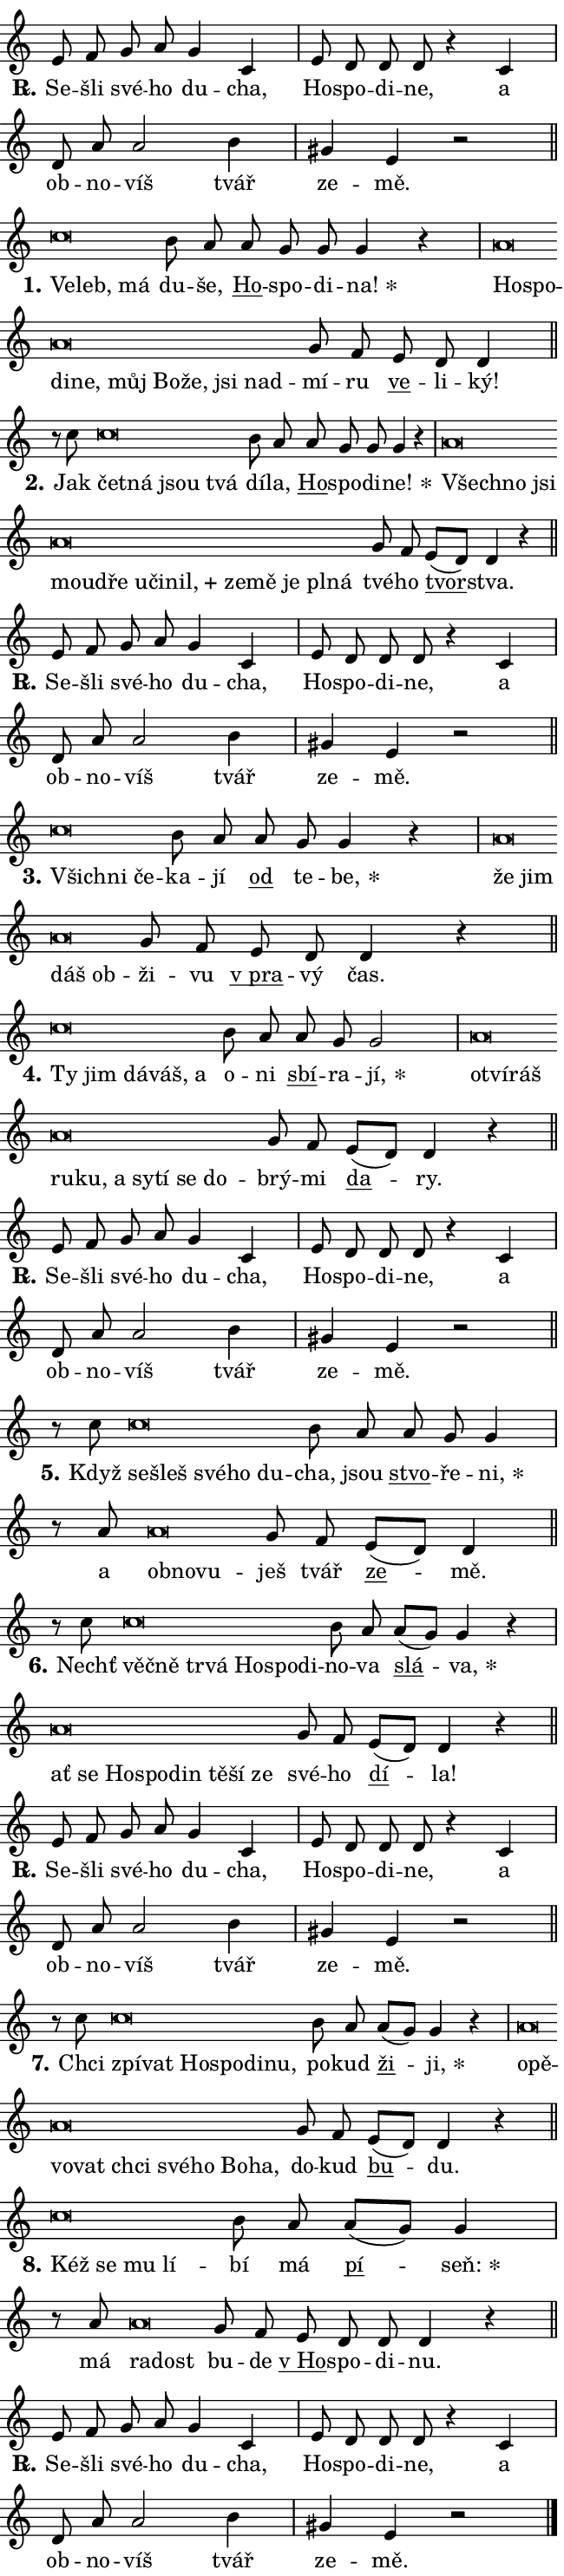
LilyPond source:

\version "2.24.0"
\header { tagline = "" }
\paper {
  indent = 0\cm
  top-margin = 0\cm
  right-margin = 0.13\cm % to fit lyric hyphens
  bottom-margin = 0\cm
  left-margin = 0\cm
  paper-width = 11\cm
  page-breaking = #ly:one-page-breaking
  system-system-spacing.basic-distance = #11
  score-system-spacing.basic-distance = #11
  ragged-last = ##f
}


%% Author: Thomas Morley
%% https://lists.gnu.org/archive/html/lilypond-user/2020-05/msg00002.html
#(define (line-position grob)
"Returns position of @var[grob} in current system:
   @code{'start}, if at first time-step
   @code{'end}, if at last time-step
   @code{'middle} otherwise
"
  (let* ((col (ly:item-get-column grob))
         (ln (ly:grob-object col 'left-neighbor))
         (rn (ly:grob-object col 'right-neighbor))
         (col-to-check-left (if (ly:grob? ln) ln col))
         (col-to-check-right (if (ly:grob? rn) rn col))
         (break-dir-left
           (and
             (ly:grob-property col-to-check-left 'non-musical #f)
             (ly:item-break-dir col-to-check-left)))
         (break-dir-right
           (and
             (ly:grob-property col-to-check-right 'non-musical #f)
             (ly:item-break-dir col-to-check-right))))
        (cond ((eqv? 1 break-dir-left) 'start)
              ((eqv? -1 break-dir-right) 'end)
              (else 'middle))))

#(define (tranparent-at-line-position vctor)
  (lambda (grob)
  "Relying on @code{line-position} select the relevant enry from @var{vctor}.
Used to determine transparency,"
    (case (line-position grob)
      ((end) (not (vector-ref vctor 0)))
      ((middle) (not (vector-ref vctor 1)))
      ((start) (not (vector-ref vctor 2))))))

noteHeadBreakVisibility =
#(define-music-function (break-visibility)(vector?)
"Makes @code{NoteHead}s transparent relying on @var{break-visibility}"
#{
  \override NoteHead.transparent =
    #(tranparent-at-line-position break-visibility)
#})

#(define delete-ledgers-for-transparent-note-heads
  (lambda (grob)
    "Reads whether a @code{NoteHead} is transparent.
If so this @code{NoteHead} is removed from @code{'note-heads} from
@var{grob}, which is supposed to be @code{LedgerLineSpanner}.
As a result ledgers are not printed for this @code{NoteHead}"
    (let* ((nhds-array (ly:grob-object grob 'note-heads))
           (nhds-list
             (if (ly:grob-array? nhds-array)
                 (ly:grob-array->list nhds-array)
                 '()))
           ;; Relies on the transparent-property being done before
           ;; Staff.LedgerLineSpanner.after-line-breaking is executed.
           ;; This is fragile ...
           (to-keep
             (remove
               (lambda (nhd)
                 (ly:grob-property nhd 'transparent #f))
               nhds-list)))
      ;; TODO find a better method to iterate over grob-arrays, similiar
      ;; to filter/remove etc for lists
      ;; For now rebuilt from scratch
      (set! (ly:grob-object grob 'note-heads)  '())
      (for-each
        (lambda (nhd)
          (ly:pointer-group-interface::add-grob grob 'note-heads nhd))
        to-keep))))

squashNotes = {
  \override NoteHead.X-extent = #'(-0.2 . 0.2)
  \override NoteHead.Y-extent = #'(-0.75 . 0)
  \override NoteHead.stencil =
    #(lambda (grob)
       (let ((pos (ly:grob-property grob 'staff-position)))
         (begin
           (if (< pos -7) (display "ERROR: Lower brevis then expected\n") (display ""))
           (if (<= pos -6) ly:text-interface::print ly:note-head::print))))
}
unSquashNotes = {
  \revert NoteHead.X-extent
  \revert NoteHead.Y-extent
  \revert NoteHead.stencil
}

hideNotes = \noteHeadBreakVisibility #begin-of-line-visible
unHideNotes = \noteHeadBreakVisibility #all-visible

% work-around for resetting accidentals
% https://lilypond.org/doc/v2.23/Documentation/notation/displaying-rhythms#unmetered-music
cadenzaMeasure = {
  \cadenzaOff
  \partial 1024 s1024
  \cadenzaOn
}

#(define-markup-command (accent layout props text) (markup?)
  "Underline accented syllable"
  (interpret-markup layout props
    #{\markup \override #'(offset . 4.3) \underline { #text }#}))

responsum = \markup \concat {
  "R" \hspace #-1.05 \path #0.1 #'((moveto 0 0.07) (lineto 0.9 0.8)) \hspace #0.05 "."
}

spaceSize = #0.6828661417322834 % exact space size for TeX Gyre Schola

\layout {
  \context {
    \Staff
    \remove "Time_signature_engraver"
    \override LedgerLineSpanner.after-line-breaking = #delete-ledgers-for-transparent-note-heads
  }
  \context {
    \Lyrics {
      \override LyricSpace.minimum-distance = \spaceSize
      \override LyricText.font-name = #"TeX Gyre Schola"
      \override LyricText.font-size = 1
      \override StanzaNumber.font-name = #"TeX Gyre Schola Bold"
      \override StanzaNumber.font-size = 1
    }
  }
  \context {
    \Score 
    \override NoteHead.text =
      #(lambda (grob) 
        (let ((pos (ly:grob-property grob 'staff-position)))
          #{\markup {
            \combine
              \halign #-0.55 \raise #(if (= pos -6) 0 0.5) \override #'(thickness . 2) \draw-line #'(3.2 . 0)
              \musicglyph "noteheads.sM1"
          }#}))
  }
}

% magnetic-lyrics.ily
%
%   written by
%     Jean Abou Samra <jean@abou-samra.fr>
%     Werner Lemberg <wl@gnu.org>
%
%   adapted by
%     Jiri Hon <jiri.hon@gmail.com>
%
% Version 2022-Apr-15

% https://www.mail-archive.com/lilypond-user@gnu.org/msg149350.html

#(define (Left_hyphen_pointer_engraver context)
   "Collect syllable-hyphen-syllable occurrences in lyrics and store
them in properties.  This engraver only looks to the left.  For
example, if the lyrics input is @code{foo -- bar}, it does the
following.

@itemize @bullet
@item
Set the @code{text} property of the @code{LyricHyphen} grob between
@q{foo} and @q{bar} to @code{foo}.

@item
Set the @code{left-hyphen} property of the @code{LyricText} grob with
text @q{foo} to the @code{LyricHyphen} grob between @q{foo} and
@q{bar}.
@end itemize

Use this auxiliary engraver in combination with the
@code{lyric-@/text::@/apply-@/magnetic-@/offset!} hook."
   (let ((hyphen #f)
         (text #f))
     (make-engraver
      (acknowledgers
       ((lyric-syllable-interface engraver grob source-engraver)
        (set! text grob)))
      (end-acknowledgers
       ((lyric-hyphen-interface engraver grob source-engraver)
        ;(when (not (grob::has-interface grob 'lyric-space-interface))
          (set! hyphen grob)));)
      ((stop-translation-timestep engraver)
       (when (and text hyphen)
         (ly:grob-set-object! text 'left-hyphen hyphen))
       (set! text #f)
       (set! hyphen #f)))))

#(define (lyric-text::apply-magnetic-offset! grob)
   "If the space between two syllables is less than the value in
property @code{LyricText@/.details@/.squash-threshold}, move the right
syllable to the left so that it gets concatenated with the left
syllable.

Use this function as a hook for
@code{LyricText@/.after-@/line-@/breaking} if the
@code{Left_@/hyphen_@/pointer_@/engraver} is active."
   (let ((hyphen (ly:grob-object grob 'left-hyphen #f)))
     (when hyphen
       (let ((left-text (ly:spanner-bound hyphen LEFT)))
         (when (grob::has-interface left-text 'lyric-syllable-interface)
           (let* ((common (ly:grob-common-refpoint grob left-text X))
                  (this-x-ext (ly:grob-extent grob common X))
                  (left-x-ext
                   (begin
                     ;; Trigger magnetism for left-text.
                     (ly:grob-property left-text 'after-line-breaking)
                     (ly:grob-extent left-text common X)))
                  ;; `delta` is the gap width between two syllables.
                  (delta (- (interval-start this-x-ext)
                            (interval-end left-x-ext)))
                  (details (ly:grob-property grob 'details))
                  (threshold (assoc-get 'squash-threshold details 0.2)))
             (when (< delta threshold)
               (let* (;; We have to manipulate the input text so that
                      ;; ligatures crossing syllable boundaries are not
                      ;; disabled.  For languages based on the Latin
                      ;; script this is essentially a beautification.
                      ;; However, for non-Western scripts it can be a
                      ;; necessity.
                      (lt (ly:grob-property left-text 'text))
                      (rt (ly:grob-property grob 'text))
                      (is-space (grob::has-interface hyphen 'lyric-space-interface))
                      (space (if is-space " " ""))
                      (extra-delta (if is-space spaceSize 0))
                      ;; Append new syllable.
                      (ltrt-space (if (and (string? lt) (string? rt))
                                (string-append lt space rt)
                                (make-concat-markup (list lt space rt))))
                      ;; Right-align `ltrt` to the right side.
                      (ltrt-space-markup (grob-interpret-markup
                               grob
                               (make-translate-markup
                                (cons (interval-length this-x-ext) 0)
                                (make-right-align-markup ltrt-space)))))
                 (begin
                   ;; Don't print `left-text`.
                   (ly:grob-set-property! left-text 'stencil #f)
                   ;; Set text and stencil (which holds all collected
                   ;; syllables so far) and shift it to the left.
                   (ly:grob-set-property! grob 'text ltrt-space)
                   (ly:grob-set-property! grob 'stencil ltrt-space-markup)
                   (ly:grob-translate-axis! grob (- (- delta extra-delta)) X))))))))))


#(define (lyric-hyphen::displace-bounds-first grob)
   ;; Make very sure this callback isn't triggered too early.
   (let ((left (ly:spanner-bound grob LEFT))
         (right (ly:spanner-bound grob RIGHT)))
     (ly:grob-property left 'after-line-breaking)
     (ly:grob-property right 'after-line-breaking)
     (ly:lyric-hyphen::print grob)))

squashThreshold = #0.4

\layout {
  \context {
    \Lyrics
    \consists #Left_hyphen_pointer_engraver
    \override LyricText.after-line-breaking =
      #lyric-text::apply-magnetic-offset!
    \override LyricHyphen.stencil = #lyric-hyphen::displace-bounds-first
    \override LyricText.details.squash-threshold = \squashThreshold
    \override LyricHyphen.minimum-distance = 0
    \override LyricHyphen.minimum-length = \squashThreshold
  }
}

squashText = \override LyricText.details.squash-threshold = 9999
unSquashText = \override LyricText.details.squash-threshold = \squashThreshold

leftText = \override LyricText.self-alignment-X = #LEFT
unLeftText = \revert LyricText.self-alignment-X

starOffset = #(lambda (grob) 
                (let ((x_offset (ly:self-alignment-interface::aligned-on-x-parent grob)))
                  (if (= x_offset 0) 0 (+ x_offset 1.2))))

star = #(define-music-function (syllable)(string?)
"Append star separator at the end of a syllable"
#{
  \once \override LyricText.X-offset = #starOffset
  \lyricmode { \markup {
    #syllable
    \override #'((font-name . "TeX Gyre Schola Bold")) \hspace #0.2 \lower #0.65 \larger "*"
  } }
#})

starAccent = #(define-music-function (syllable)(string?)
"Append star separator at the end of a syllable and make accent"
#{
  \once \override LyricText.X-offset = #starOffset
  \lyricmode { \markup {
    \accent #syllable
    \override #'((font-name . "TeX Gyre Schola Bold")) \hspace #0.2 \lower #0.65 \larger "*"
  } }
#})

breath = #(define-music-function (syllable)(string?)
"Append breathing indicator at the end of a syllable"
#{
  \lyricmode { \markup { #syllable "+" } }
#})

optionalBreath = #(define-music-function (syllable)(string?)
"Append optional breathing indicator at the end of a syllable"
#{
  \lyricmode { \markup { #syllable "(+)" } }
#})


\score {
    <<
        \new Voice = "melody" { \cadenzaOn \key c \major \relative { e'8 f g a g4 c, \cadenzaMeasure \bar "|" e8 d d d r4 c \cadenzaMeasure \bar "|" d8 a' a2 b4 \cadenzaMeasure \bar "|" gis e r2 \cadenzaMeasure \bar "||" \break } }
        \new Lyrics \lyricsto "melody" { \lyricmode { \set stanza = \responsum
Se -- šli své -- ho du -- cha, Ho -- spo -- di -- ne, a ob -- no -- víš tvář ze -- mě. } }
    >>
    \layout {}
}

\score {
    <<
        \new Voice = "melody" { \cadenzaOn \key c \major \relative { \squashNotes c''\breve*1/16 \hideNotes \breve*1/16 \breve*1/16 \bar "" \unHideNotes \unSquashNotes b8 a \bar "" a g g g4 r \cadenzaMeasure \bar "|" \squashNotes a\breve*1/16 \hideNotes \breve*1/16 \bar "" \breve*1/16 \bar "" \breve*1/16 \bar "" \breve*1/16 \bar "" \breve*1/16 \bar "" \breve*1/16 \bar "" \breve*1/16 \breve*1/16 \bar "" \unHideNotes \unSquashNotes g8 f \bar "" e d d4 \cadenzaMeasure \bar "||" \break } }
        \new Lyrics \lyricsto "melody" { \lyricmode { \set stanza = "1."
\leftText Ve -- \squashText leb, má \unLeftText \unSquashText du -- še, \markup \accent Ho -- spo -- di -- \star na! \leftText Ho -- \squashText spo -- di -- ne, můj Bo -- že, jsi nad -- \unLeftText \unSquashText mí -- ru \markup \accent ve -- li -- ký! } }
    >>
    \layout {}
}

\score {
    <<
        \new Voice = "melody" { \cadenzaOn \key c \major \relative { r8 c''8 \squashNotes c\breve*1/16 \hideNotes \breve*1/16 \bar "" \breve*1/16 \breve*1/16 \bar "" \unHideNotes \unSquashNotes b8 a \bar "" a g g g4 r \cadenzaMeasure \bar "|" \squashNotes a\breve*1/16 \hideNotes \breve*1/16 \bar "" \breve*1/16 \bar "" \breve*1/16 \bar "" \breve*1/16 \bar "" \breve*1/16 \bar "" \breve*1/16 \bar "" \breve*1/16 \bar "" \breve*1/16 \bar "" \breve*1/16 \bar "" \breve*1/16 \bar "" \breve*1/16 \breve*1/16 \bar "" \unHideNotes \unSquashNotes g8 f \bar "" e[( d)] d4 r \cadenzaMeasure \bar "||" \break } }
        \new Lyrics \lyricsto "melody" { \lyricmode { \set stanza = "2."
Jak \leftText čet -- \squashText ná jsou tvá \unLeftText \unSquashText dí -- la, \markup \accent Ho -- spo -- di -- \star ne! \leftText Všech -- \squashText no jsi mou -- dře u -- či -- \breath "nil," ze -- mě je pl -- ná \unLeftText \unSquashText tvé -- ho \markup \accent tvor -- stva. } }
    >>
    \layout {}
}

\score {
    <<
        \new Voice = "melody" { \cadenzaOn \key c \major \relative { e'8 f g a g4 c, \cadenzaMeasure \bar "|" e8 d d d r4 c \cadenzaMeasure \bar "|" d8 a' a2 b4 \cadenzaMeasure \bar "|" gis e r2 \cadenzaMeasure \bar "||" \break } }
        \new Lyrics \lyricsto "melody" { \lyricmode { \set stanza = \responsum
Se -- šli své -- ho du -- cha, Ho -- spo -- di -- ne, a ob -- no -- víš tvář ze -- mě. } }
    >>
    \layout {}
}

\score {
    <<
        \new Voice = "melody" { \cadenzaOn \key c \major \relative { \squashNotes c''\breve*1/16 \hideNotes \breve*1/16 \breve*1/16 \bar "" \unHideNotes \unSquashNotes b8 a \bar "" a g g4 r \cadenzaMeasure \bar "|" \squashNotes a\breve*1/16 \hideNotes \breve*1/16 \bar "" \breve*1/16 \breve*1/16 \bar "" \unHideNotes \unSquashNotes g8 f \bar "" e d d4 r \cadenzaMeasure \bar "||" \break } }
        \new Lyrics \lyricsto "melody" { \lyricmode { \set stanza = "3."
\leftText Všich -- \squashText ni če -- \unLeftText \unSquashText ka -- jí \markup \accent od te -- \star be, \leftText že \squashText jim dáš ob -- \unLeftText \unSquashText ži -- vu \markup \accent "v pra" -- vý čas. } }
    >>
    \layout {}
}

\score {
    <<
        \new Voice = "melody" { \cadenzaOn \key c \major \relative { \squashNotes c''\breve*1/16 \hideNotes \breve*1/16 \bar "" \breve*1/16 \bar "" \breve*1/16 \breve*1/16 \bar "" \unHideNotes \unSquashNotes b8 a \bar "" a g g2 \cadenzaMeasure \bar "|" \squashNotes a\breve*1/16 \hideNotes \breve*1/16 \bar "" \breve*1/16 \bar "" \breve*1/16 \bar "" \breve*1/16 \bar "" \breve*1/16 \bar "" \breve*1/16 \bar "" \breve*1/16 \bar "" \breve*1/16 \breve*1/16 \bar "" \unHideNotes \unSquashNotes g8 f \bar "" e[( d)] d4 r \cadenzaMeasure \bar "||" \break } }
        \new Lyrics \lyricsto "melody" { \lyricmode { \set stanza = "4."
\leftText Ty \squashText jim dá -- váš, a \unLeftText \unSquashText o -- ni \markup \accent sbí -- ra -- \star jí, \leftText o -- \squashText tví -- ráš ru -- ku, a sy -- tí se do -- \unLeftText \unSquashText brý -- mi \markup \accent da -- ry. } }
    >>
    \layout {}
}

\score {
    <<
        \new Voice = "melody" { \cadenzaOn \key c \major \relative { e'8 f g a g4 c, \cadenzaMeasure \bar "|" e8 d d d r4 c \cadenzaMeasure \bar "|" d8 a' a2 b4 \cadenzaMeasure \bar "|" gis e r2 \cadenzaMeasure \bar "||" \break } }
        \new Lyrics \lyricsto "melody" { \lyricmode { \set stanza = \responsum
Se -- šli své -- ho du -- cha, Ho -- spo -- di -- ne, a ob -- no -- víš tvář ze -- mě. } }
    >>
    \layout {}
}

\score {
    <<
        \new Voice = "melody" { \cadenzaOn \key c \major \relative { r8 c''8 \squashNotes c\breve*1/16 \hideNotes \breve*1/16 \bar "" \breve*1/16 \bar "" \breve*1/16 \breve*1/16 \bar "" \unHideNotes \unSquashNotes b8 a \bar "" a g g4 \cadenzaMeasure \bar "|" r8 a8 \squashNotes a\breve*1/16 \hideNotes \breve*1/16 \breve*1/16 \bar "" \unHideNotes \unSquashNotes g8 f \bar "" e[( d)] d4 \cadenzaMeasure \bar "||" \break } }
        \new Lyrics \lyricsto "melody" { \lyricmode { \set stanza = "5."
Když \leftText se -- \squashText šleš své -- ho du -- \unLeftText \unSquashText cha, jsou \markup \accent stvo -- ře -- \star ni, a \leftText ob -- \squashText no -- vu -- \unLeftText \unSquashText ješ tvář \markup \accent ze -- mě. } }
    >>
    \layout {}
}

\score {
    <<
        \new Voice = "melody" { \cadenzaOn \key c \major \relative { r8 c''8 \squashNotes c\breve*1/16 \hideNotes \breve*1/16 \bar "" \breve*1/16 \bar "" \breve*1/16 \bar "" \breve*1/16 \bar "" \breve*1/16 \breve*1/16 \bar "" \unHideNotes \unSquashNotes b8 a \bar "" a[( g)] g4 r \cadenzaMeasure \bar "|" \squashNotes a\breve*1/16 \hideNotes \breve*1/16 \bar "" \breve*1/16 \bar "" \breve*1/16 \bar "" \breve*1/16 \bar "" \breve*1/16 \bar "" \breve*1/16 \breve*1/16 \bar "" \unHideNotes \unSquashNotes g8 f \bar "" e[( d)] d4 r \cadenzaMeasure \bar "||" \break } }
        \new Lyrics \lyricsto "melody" { \lyricmode { \set stanza = "6."
Nechť \leftText věč -- \squashText ně tr -- vá Ho -- spo -- di -- \unLeftText \unSquashText no -- va \markup \accent slá -- \star va, \leftText ať \squashText se Ho -- spo -- din tě -- ší ze \unLeftText \unSquashText své -- ho \markup \accent dí -- la! } }
    >>
    \layout {}
}

\score {
    <<
        \new Voice = "melody" { \cadenzaOn \key c \major \relative { e'8 f g a g4 c, \cadenzaMeasure \bar "|" e8 d d d r4 c \cadenzaMeasure \bar "|" d8 a' a2 b4 \cadenzaMeasure \bar "|" gis e r2 \cadenzaMeasure \bar "||" \break } }
        \new Lyrics \lyricsto "melody" { \lyricmode { \set stanza = \responsum
Se -- šli své -- ho du -- cha, Ho -- spo -- di -- ne, a ob -- no -- víš tvář ze -- mě. } }
    >>
    \layout {}
}

\score {
    <<
        \new Voice = "melody" { \cadenzaOn \key c \major \relative { r8 c''8 \squashNotes c\breve*1/16 \hideNotes \breve*1/16 \bar "" \breve*1/16 \bar "" \breve*1/16 \bar "" \breve*1/16 \breve*1/16 \bar "" \unHideNotes \unSquashNotes b8 a \bar "" a[( g)] g4 r \cadenzaMeasure \bar "|" \squashNotes a\breve*1/16 \hideNotes \breve*1/16 \bar "" \breve*1/16 \bar "" \breve*1/16 \bar "" \breve*1/16 \bar "" \breve*1/16 \bar "" \breve*1/16 \bar "" \breve*1/16 \breve*1/16 \bar "" \unHideNotes \unSquashNotes g8 f \bar "" e[( d)] d4 r \cadenzaMeasure \bar "||" \break } }
        \new Lyrics \lyricsto "melody" { \lyricmode { \set stanza = "7."
Chci \leftText zpí -- \squashText vat Ho -- spo -- di -- nu, \unLeftText \unSquashText po -- kud \markup \accent ži -- \star ji, \leftText o -- \squashText pě -- vo -- vat chci své -- ho Bo -- ha, \unLeftText \unSquashText do -- kud \markup \accent bu -- du. } }
    >>
    \layout {}
}

\score {
    <<
        \new Voice = "melody" { \cadenzaOn \key c \major \relative { \squashNotes c''\breve*1/16 \hideNotes \breve*1/16 \bar "" \breve*1/16 \breve*1/16 \bar "" \unHideNotes \unSquashNotes b8 a \bar "" a[( g)] g4 \cadenzaMeasure \bar "|" r8 a8 \squashNotes a\breve*1/16 \hideNotes \breve*1/16 \bar "" \unHideNotes \unSquashNotes g8 f \bar "" e d d d4 r \cadenzaMeasure \bar "||" \break } }
        \new Lyrics \lyricsto "melody" { \lyricmode { \set stanza = "8."
\leftText Kéž \squashText se mu lí -- \unLeftText \unSquashText bí má \markup \accent pí -- \star seň: má \leftText ra -- \squashText dost \unLeftText \unSquashText bu -- de \markup \accent "v Ho" -- spo -- di -- nu. } }
    >>
    \layout {}
}

\score {
    <<
        \new Voice = "melody" { \cadenzaOn \key c \major \relative { e'8 f g a g4 c, \cadenzaMeasure \bar "|" e8 d d d r4 c \cadenzaMeasure \bar "|" d8 a' a2 b4 \cadenzaMeasure \bar "|" gis e r2 \cadenzaMeasure \bar "||" \break } \bar "|." }
        \new Lyrics \lyricsto "melody" { \lyricmode { \set stanza = \responsum
Se -- šli své -- ho du -- cha, Ho -- spo -- di -- ne, a ob -- no -- víš tvář ze -- mě. } }
    >>
    \layout {}
}
